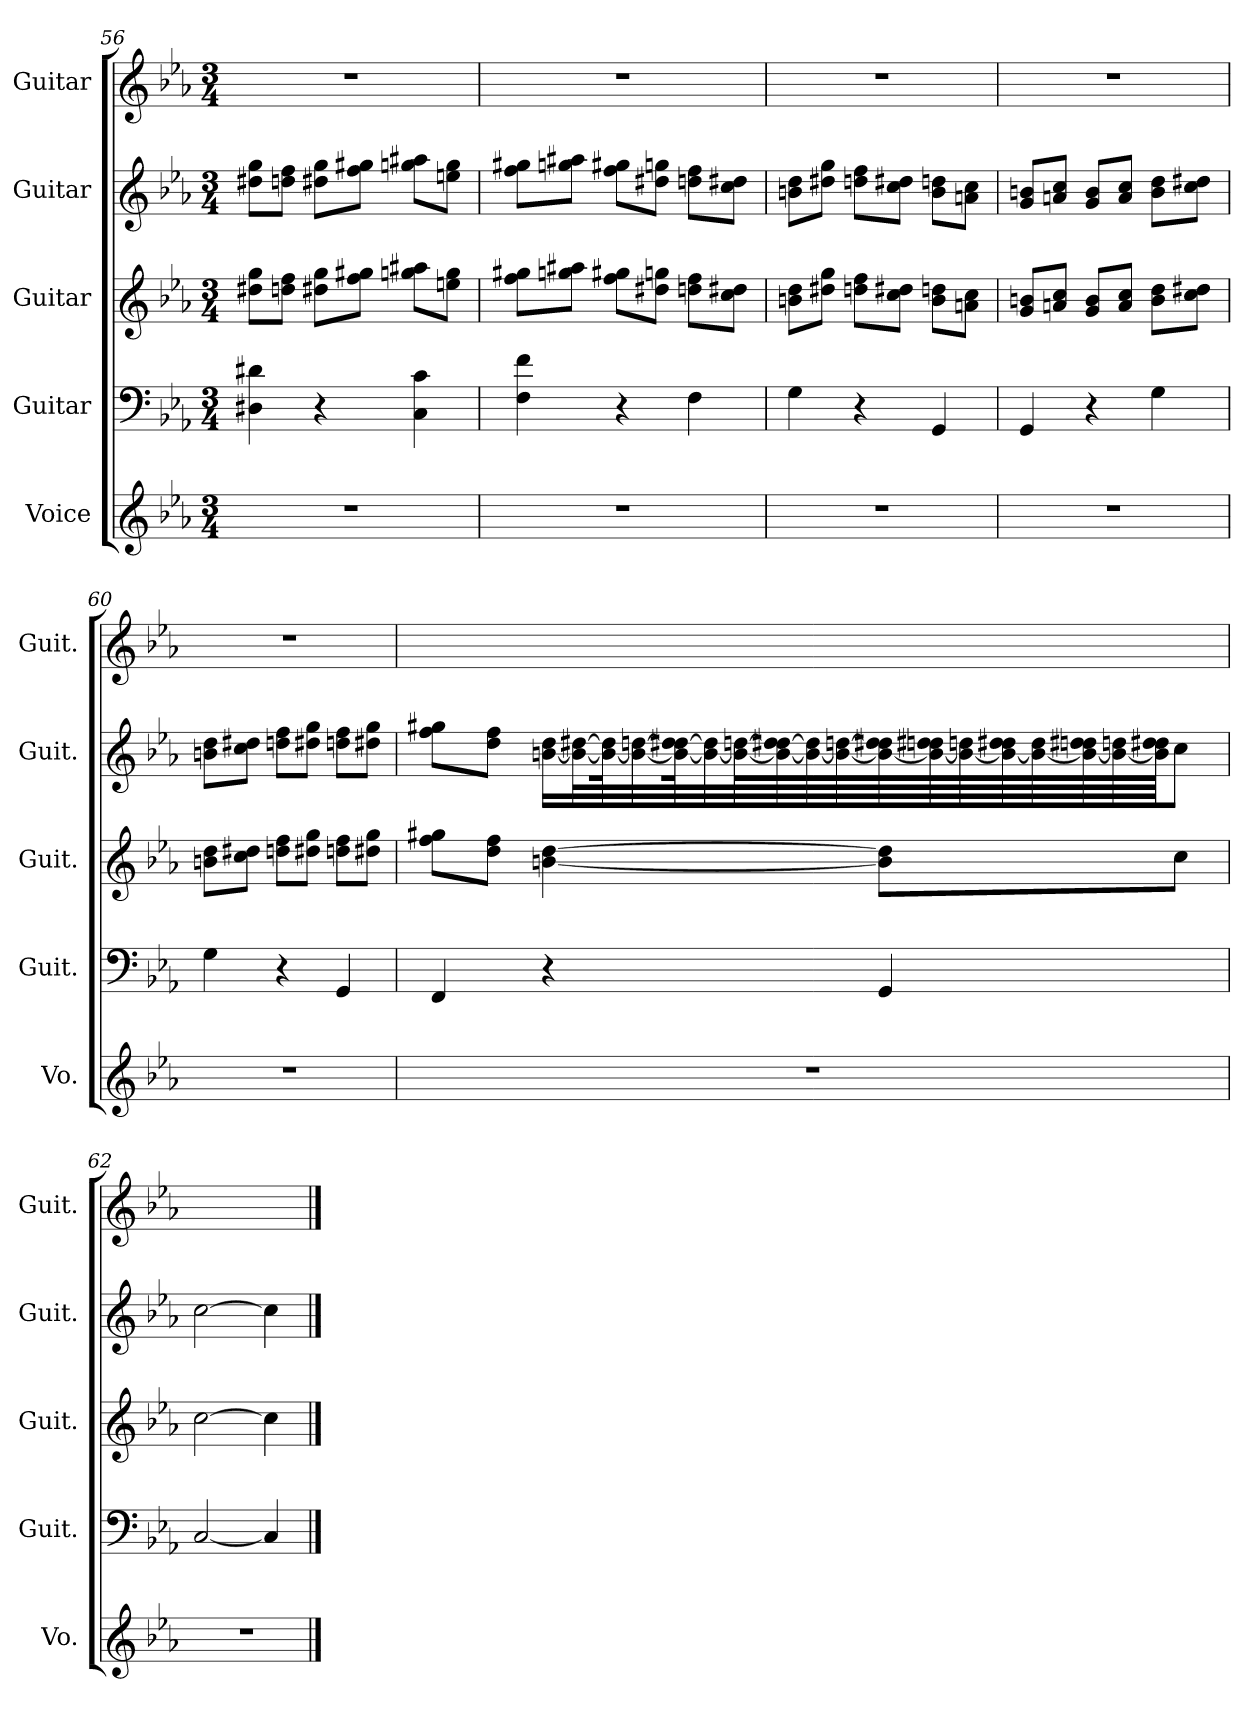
**kern	**kern	**kern	**kern	**kern
*part5	*part4	*part3	*part2	*part1
*staff5	*staff4	*staff3	*staff2	*staff1
*I"Voice	*I"Guitar	*I"Guitar	*I"Guitar	*I"Guitar
*I'Vo.	*I'Guit.	*I'Guit.	*I'Guit.	*I'Guit.
!!LO:PB:g=z
*clefG2	*clefF4	*clefG2	*clefG2	*clefG2
*k[b-e-a-]	*k[b-e-a-]	*k[b-e-a-]	*k[b-e-a-]	*k[b-e-a-]
*M3/4	*M3/4	*M3/4	*M3/4	*M3/4
=56	=56	=56	=56	=56
2.r	4D#X\ 4d#X\	8dd#X\ 8gg\L	8dd#X\ 8gg\L	2.r
.	.	8ddn\ 8ff\J	8ddn\ 8ff\J	.
.	4r	8dd#X\ 8gg\L	8dd#X\ 8gg\L	.
.	.	8ff\ 8gg#X\J	8ff\ 8gg#X\J	.
.	4C\ 4c\	8ggn\ 8aa#X\L	8ggn\ 8aa#X\L	.
.	.	8een\ 8gg\J	8een\ 8gg\J	.
=57	=57	=57	=57	=57
2.r	4F\ 4f\	8ff\ 8gg#X\L	8ff\ 8gg#X\L	2.r
.	.	8ggn\ 8aa#X\J	8ggn\ 8aa#X\J	.
.	4r	8ff\ 8gg#X\L	8ff\ 8gg#X\L	.
.	.	8dd#X\ 8ggn\J	8dd#X\ 8ggn\J	.
.	4F\	8ddn\ 8ff\L	8ddn\ 8ff\L	.
.	.	8cc\ 8dd#X\J	8cc\ 8dd#X\J	.
=58	=58	=58	=58	=58
2.r	4G\	8bn\ 8dd\L	8bn\ 8dd\L	2.r
.	.	8dd#X\ 8gg\J	8dd#X\ 8gg\J	.
.	4r	8ddn\ 8ff\L	8ddn\ 8ff\L	.
.	.	8cc\ 8dd#X\J	8cc\ 8dd#X\J	.
.	4GG/	8b\ 8ddn\L	8b\ 8ddn\L	.
.	.	8an\ 8cc\J	8an\ 8cc\J	.
!!LO:LB:g=z
=59	=59	=59	=59	=59
2.r	4GG/	8g/ 8bn/L	8g/ 8bn/L	2.r
.	.	8an/ 8cc/J	8an/ 8cc/J	.
.	4r	8g/ 8b/L	8g/ 8b/L	.
.	.	8a/ 8cc/J	8a/ 8cc/J	.
.	4G\	8b\ 8dd\L	8b\ 8dd\L	.
.	.	8cc\ 8dd#X\J	8cc\ 8dd#X\J	.
=60	=60	=60	=60	=60
2.r	4G\	8bn\ 8dd\L	8bn\ 8dd\L	2.r
.	.	8cc\ 8dd#X\J	8cc\ 8dd#X\J	.
.	4r	8ddn\ 8ff\L	8ddn\ 8ff\L	.
.	.	8dd#X\ 8gg\J	8dd#X\ 8gg\J	.
.	4GG/	8ddn\ 8ff\L	8ddn\ 8ff\L	.
.	.	8dd#X\ 8gg\J	8dd#X\ 8gg\J	.
!!LO:PB:g=z
=61	=61	=61	=61	=61
*	*	*	*	*MM70
2.r	4FF/	8ff\ 8gg#X\L	8ff\ 8gg#X\L	32ryy
*	*	*	*	*MM69
.	.	.	.	32ryy
*	*	*	*	*MM68
.	.	.	.	64ryy
*	*	*	*	*MM67
.	.	.	.	32ryy
*	*	*	*	*MM66
.	.	.	.	64ryy
*	*	*	*	*MM65
.	.	8dd\ 8ff\J	8dd\ 8ff\J	32ryy
*	*	*	*	*MM64
.	.	.	.	32ryy
*	*	*	*	*MM63
.	.	.	.	64ryy
*	*	*	*	*MM62
.	.	.	.	32ryy
*	*	*	*	*MM61
.	.	.	.	64ryy
*	*	*	*	*MM60
.	4r	[4bn\ [4dd\	[16bn\ 16dd\LL	32ryy
*	*	*	*	*MM59
.	.	.	.	32ryy
*	*	*	*	*MM58
.	.	.	32b\_ [32dd#X\L	64ryy
*	*	*	*	*MM57
.	.	.	.	32ryy
.	.	.	64b\_ 64dd#\]K	.
*	*	*	*	*MM56
.	.	.	32b\_ [32ddn\	64ryy
*	*	*	*	*MM55
.	.	.	.	32ryy
.	.	.	64b\_ 64dd\] [64dd#X\K	.
*	*	*	*	*MM54
.	.	.	32b\_ 32dd#\]	32ryy
*	*	*	*	*MM53
.	.	.	64b\_ [64ddn\L	64ryy
*	*	*	*	*MM52
.	.	.	64b\_ 64dd\] [64dd#X\	32ryy
.	.	.	64b\_ 64dd#\]	.
*	*	*	*	*MM51
.	.	.	64b\_ [64ddn\	64ryy
*	*	*	*	*MM50
.	4GG/	8b\] 8dd\]L	64b\_ 64dd\] 64dd#X\	32ryy
.	.	.	64b\_ 64ddn\ 64dd#X\	.
*	*	*	*	*MM49
.	.	.	64b\_ 64ddn\	32ryy
.	.	.	64b\_ 64dd\ 64dd#X\	.
*	*	*	*	*MM48
.	.	.	64b\_ 64dd#\	64ryy
*	*	*	*	*MM47
.	.	.	64b\_ 64ddn\ 64dd#X\	32ryy
.	.	.	64b\_ 64ddn\	.
*	*	*	*	*MM46
.	.	.	64b\] 64dd\ 64dd#X\JJJ	64ryy
*	*	*	*	*MM45
.	.	8cc\J	8cc\J	32ryy
*	*	*	*	*MM44
.	.	.	.	32ryy
*	*	*	*	*MM43
.	.	.	.	64ryy
*	*	*	*	*MM42
.	.	.	.	32ryy
*	*	*	*	*MM41
.	.	.	.	64ryy
!!LO:LB:g=z
=62	=62	=62	=62	=62
*	*	*	*	*MM40
2.r	[2C/	[2cc\	[2cc\	2.ryy
.	4C/]	4cc\]	4cc\]	.
*MM200	*MM200	*MM200	*MM200	*MM200
==	==	==	==	==
*-	*-	*-	*-	*-
